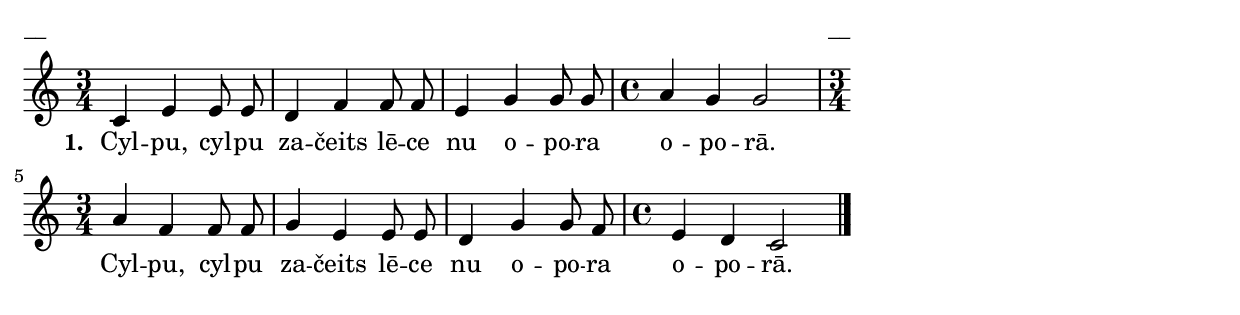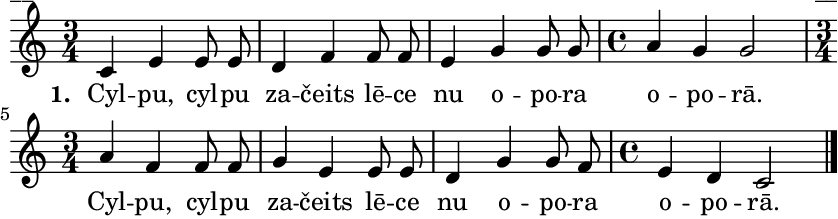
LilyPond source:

\version "2.13.18"
#(ly:set-option 'crop #t)
\paper {
line-width = 14\cm
left-margin = 0.4\cm
between-system-padding = 0.1\cm
between-system-space = 0.1\cm
}
% SBTZK, p.127
\layout {
indent = #0
ragged-last = ##f
}


voiceA = \relative c' {
\clef "treble"
\key c \major
\time 3/4 
c4 e e8 e | d4 f f8 f | e4 g g8 g | \time 4/4 a4 g g2 |
\time 3/4 a4 f f8 f | g4 e e8 e | d4 g g8 f | \time 4/4 e4 d c2 \bar"|."
}

lyricA = \lyricmode {
\set stanza = "1. "
Cyl -- pu, cyl -- pu za -- čeits lē -- ce nu o -- po -- ra o -- po -- rā.
Cyl -- pu, cyl -- pu za -- čeits lē -- ce nu o -- po -- ra o -- po -- rā.
}

fullScore = <<
%\new ChordNames { \chordsA }
\new Staff {
<<
\new Voice = "voiceA" { \oneVoice \autoBeamOff \voiceA }
\new Lyrics \lyricsto "voiceA"  \lyricA
%\new Voice = "voiceB" { \voiceTwo \autoBeamOff \voiceB }
>>
}
>>



\score {
\fullScore
\header { piece = "__" opus = "__" }
}
\markup { \with-color #(x11-color 'white) \sans \smaller "__" }
\score {
\unfoldRepeats
\fullScore
\midi {
\context { \Staff \remove "Staff_performer" }
\context { \Voice \consists "Staff_performer" }
}
}


